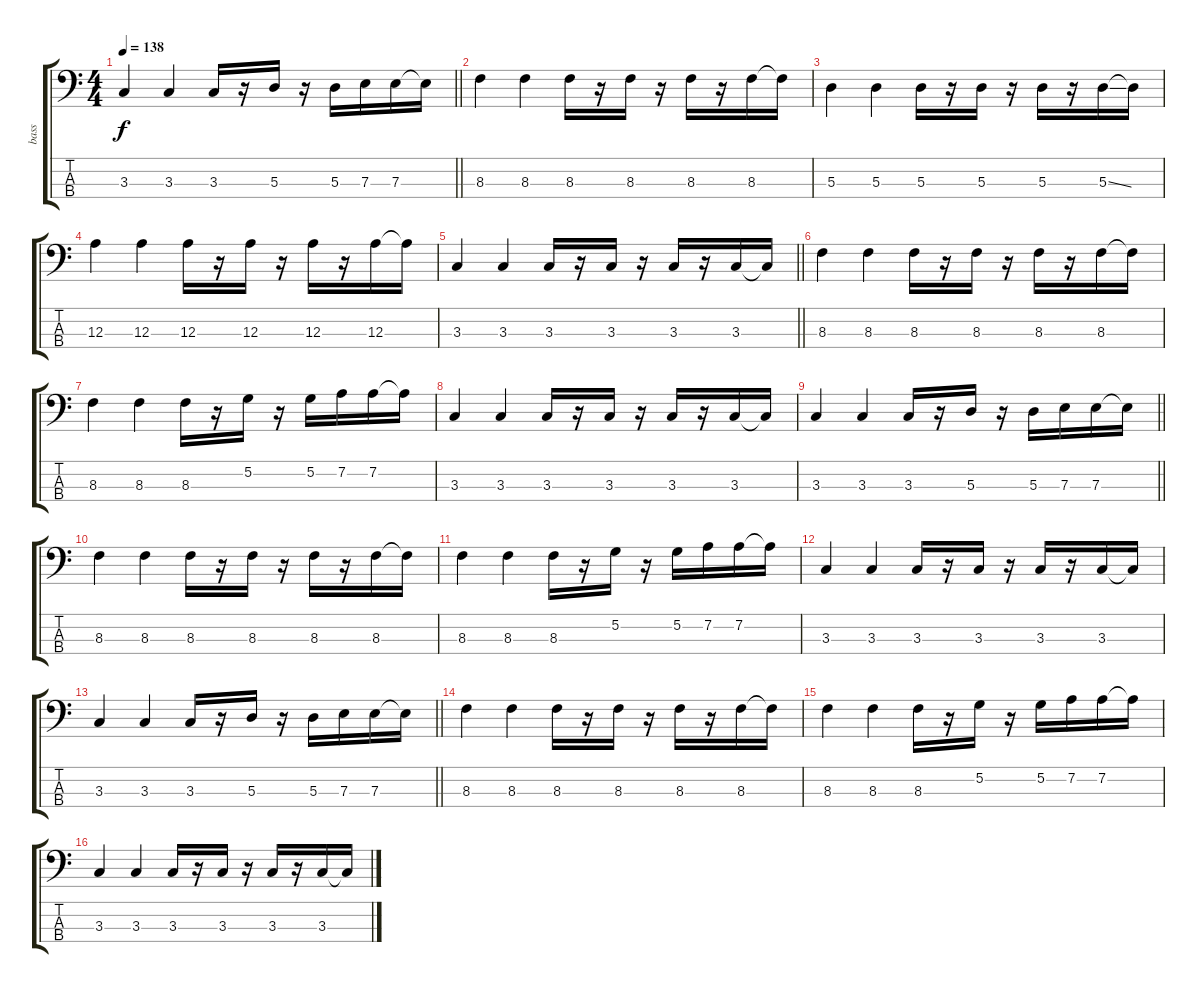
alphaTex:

\track ("bass" "bass") {instrument acousticbass}
\staff {score tabs}
\tuning (G2 D2 A1 E1) {hide}
\ts (4 4)
\tempo 138
\clef f4
\barLineRight lightlight
\ks c
3.3.4{dy f} 3.3.4 3.3.16 r.16 5.3.16 r.16 5.3.16 7.3.16 7.3.16 7.3{t}.16 |
8.3.4 8.3.4 8.3.16 r.16 8.3.16 r.16 8.3.16 r.16 8.3.16 8.3{t}.16 |
5.3.4 5.3.4 5.3.16 r.16 5.3.16 r.16 5.3.16 r.16 5.3{ss}.16 5.3{t}.16 |
12.3.4 12.3.4 12.3.16 r.16 12.3.16 r.16 12.3.16 r.16 12.3.16 12.3{t}.16 |
\barLineRight lightlight
3.3.4 3.3.4 3.3.16 r.16 3.3.16 r.16 3.3.16 r.16 3.3.16 3.3{t}.16 |
8.3.4 8.3.4 8.3.16 r.16 8.3.16 r.16 8.3.16 r.16 8.3.16 8.3{t}.16 |
8.3.4 8.3.4 8.3.16 r.16 5.2.16 r.16 5.2.16 7.2.16 7.2.16 7.2{t}.16 |
3.3.4 3.3.4 3.3.16 r.16 3.3.16 r.16 3.3.16 r.16 3.3.16 3.3{t}.16 |
\barLineRight lightlight
3.3.4 3.3.4 3.3.16 r.16 5.3.16 r.16 5.3.16 7.3.16 7.3.16 7.3{t}.16 |
8.3.4 8.3.4 8.3.16 r.16 8.3.16 r.16 8.3.16 r.16 8.3.16 8.3{t}.16 |
8.3.4 8.3.4 8.3.16 r.16 5.2.16 r.16 5.2.16 7.2.16 7.2.16 7.2{t}.16 |
3.3.4 3.3.4 3.3.16 r.16 3.3.16 r.16 3.3.16 r.16 3.3.16 3.3{t}.16 |
\barLineRight lightlight
3.3.4 3.3.4 3.3.16 r.16 5.3.16 r.16 5.3.16 7.3.16 7.3.16 7.3{t}.16 |
8.3.4 8.3.4 8.3.16 r.16 8.3.16 r.16 8.3.16 r.16 8.3.16 8.3{t}.16 |
8.3.4 8.3.4 8.3.16 r.16 5.2.16 r.16 5.2.16 7.2.16 7.2.16 7.2{t}.16 |
3.3.4 3.3.4 3.3.16 r.16 3.3.16 r.16 3.3.16 r.16 3.3.16 3.3{t}.16
